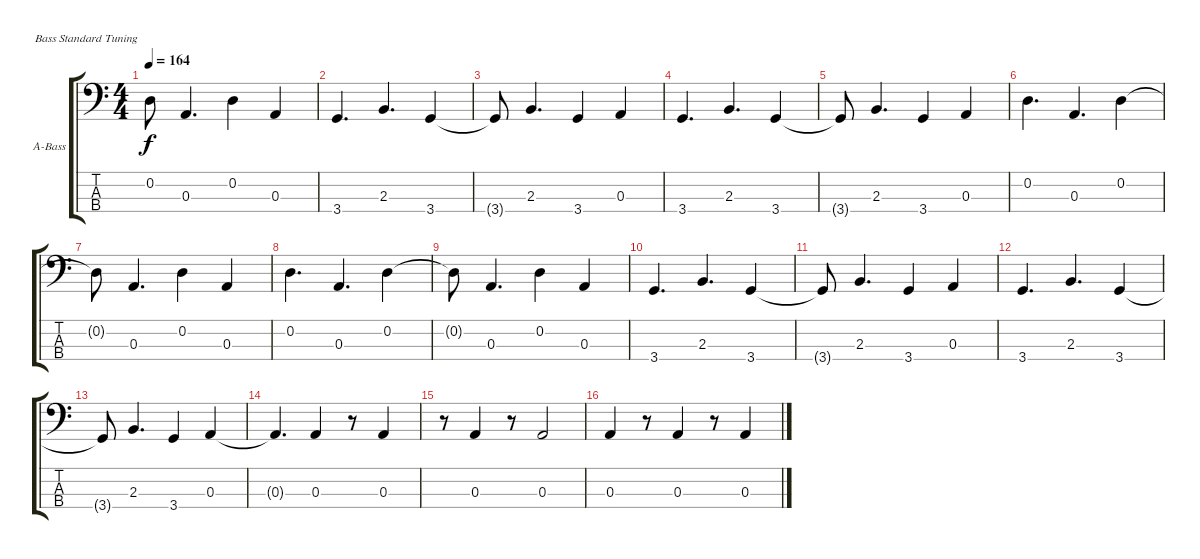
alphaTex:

\bracketExtendMode groupsimilarinstruments
\firstSystemTrackNameOrientation horizontal
\otherSystemsTrackNameOrientation horizontal
\track ("Bass Part 2" "A-Bass") {instrument acousticgrandpiano}
\staff {score tabs}
\tuning (G2 D2 A1 E1)
\displaytranspose 12
\ts (4 4)
\tempo 164
\clef f4
\ks c
0.2{t}.8{dy f} 0.3.4{d} 0.2.4 0.3.4 |
3.4.4{d} 2.3.4{d} 3.4.4 |
3.4{t}.8 2.3.4{d} 3.4.4 0.3.4 |
3.4.4{d} 2.3.4{d} 3.4.4 |
3.4{t}.8 2.3.4{d} 3.4.4 0.3.4 |
0.2.4{d} 0.3.4{d} 0.2.4 |
0.2{t}.8 0.3.4{d} 0.2.4 0.3.4 |
0.2.4{d} 0.3.4{d} 0.2.4 |
0.2{t}.8 0.3.4{d} 0.2.4 0.3.4 |
3.4.4{d} 2.3.4{d} 3.4.4 |
3.4{t}.8 2.3.4{d} 3.4.4 0.3.4 |
3.4.4{d} 2.3.4{d} 3.4.4 |
3.4{t}.8 2.3.4{d} 3.4.4 0.3.4 |
0.3{t}.4{d} 0.3.4 r.8 0.3.4 |
r.8 0.3.4 r.8 0.3.2 |
0.3.4 r.8 0.3.4 r.8 0.3.4
